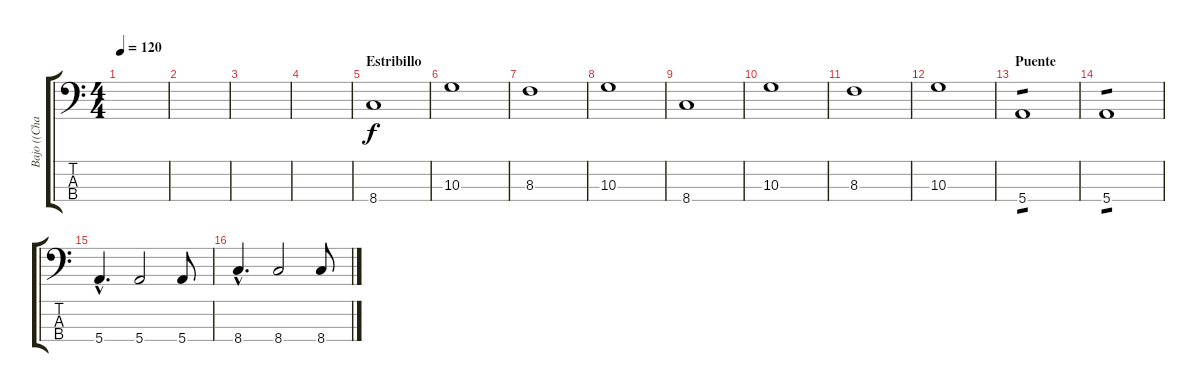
\track ("Bajo ((Charles))" "Bajo ((Cha") {instrument electricbassfinger}
\staff {score tabs}
\tuning (G2 D2 A1 E1) {hide}
\ts (4 4)
\tempo 120
\clef f4
\ks c
|
|
|
|
\section ("" "Estribillo")
8.4.1 |
10.3.1 |
8.3.1 |
10.3.1 |
8.4.1 |
10.3.1 |
8.3.1 |
10.3.1 |
\section ("" "Puente")
5.4.1{tp 1} |
5.4.1{tp 1} |
5.4{hac}.4{d} 5.4.2 5.4.8 |
8.4{hac}.4{d} 8.4.2 8.4.8
